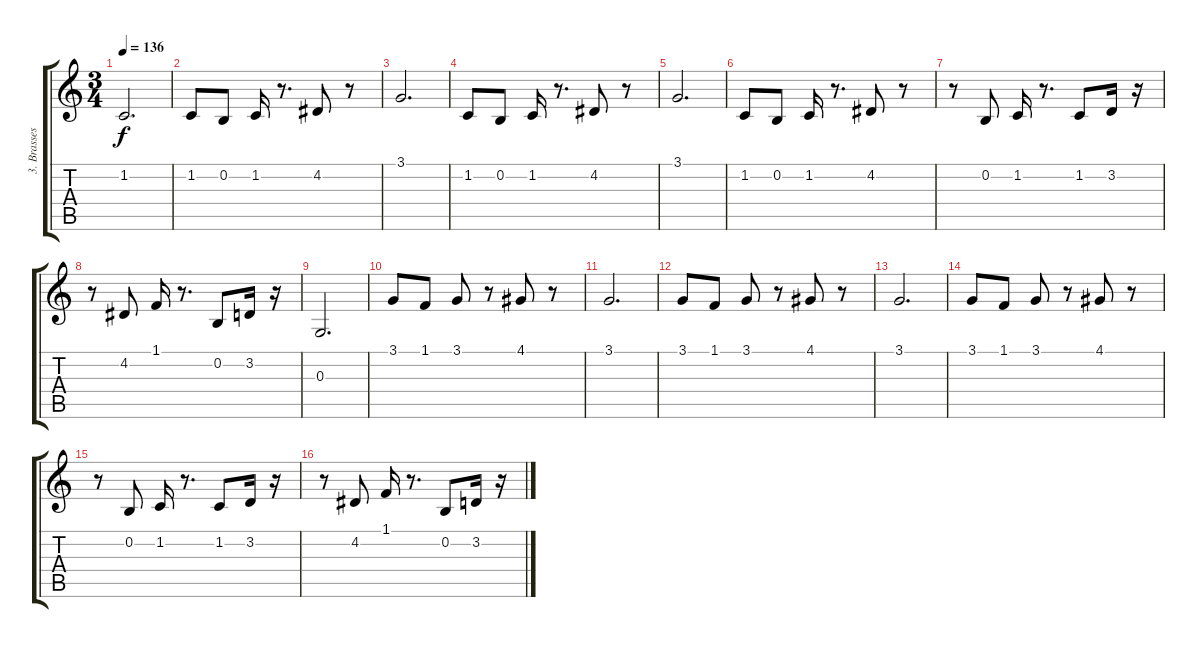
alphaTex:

\track ("3. Brasses" "3. Brasses") {instrument trombone}
\staff {score tabs}
\tuning (E4 B3 G3 D3 A2 E2) {hide}
\ts (3 4)
\tempo 136
\clef g2
\ks c
1.2.2{d dy f} |
1.2.8 0.2.8 1.2.16 r.8{d} 4.2.8 r.8 |
3.1.2{d} |
1.2.8 0.2.8 1.2.16 r.8{d} 4.2.8 r.8 |
3.1.2{d} |
1.2.8 0.2.8 1.2.16 r.8{d} 4.2.8 r.8 |
r.8 0.2.8 1.2.16 r.8{d} 1.2.8 3.2.16 r.16 |
r.8 4.2.8 1.1.16 r.8{d} 0.2.8 3.2.16 r.16 |
0.3.2{d} |
3.1.8 1.1.8 3.1.8 r.8 4.1.8 r.8 |
3.1.2{d} |
3.1.8 1.1.8 3.1.8 r.8 4.1.8 r.8 |
3.1.2{d} |
3.1.8 1.1.8 3.1.8 r.8 4.1.8 r.8 |
r.8 0.2.8 1.2.16 r.8{d} 1.2.8 3.2.16 r.16 |
r.8 4.2.8 1.1.16 r.8{d} 0.2.8 3.2.16 r.16
